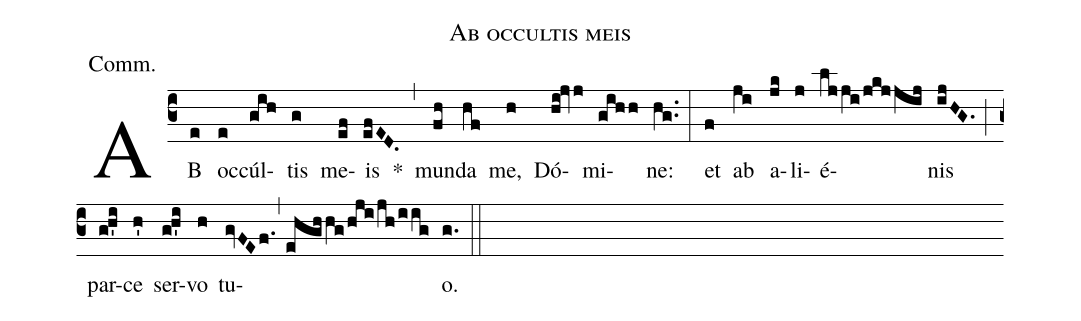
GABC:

name:Ab occultis meis;
annotation:Comm.;
mode:4;
office-part:Communion;
%%
(c3) AB(e) oc(e)cúl(gih)tis(g) me(ef)is(efED.) *(,)
mun(fh)da(hf) me,(h) Dó(hi!jvj)mi(gihh)ne:(hg..) (:)
et(f) ab(ji) a(jk)li(j)é(ljji/jkjjij)nis(ijHG.) (;)
par(g!h'i)ce(h') ser(g!h'i)vo(h) tu(gvFEf.,ehghhg/hji/jh/iig)o.(g.) (::)
